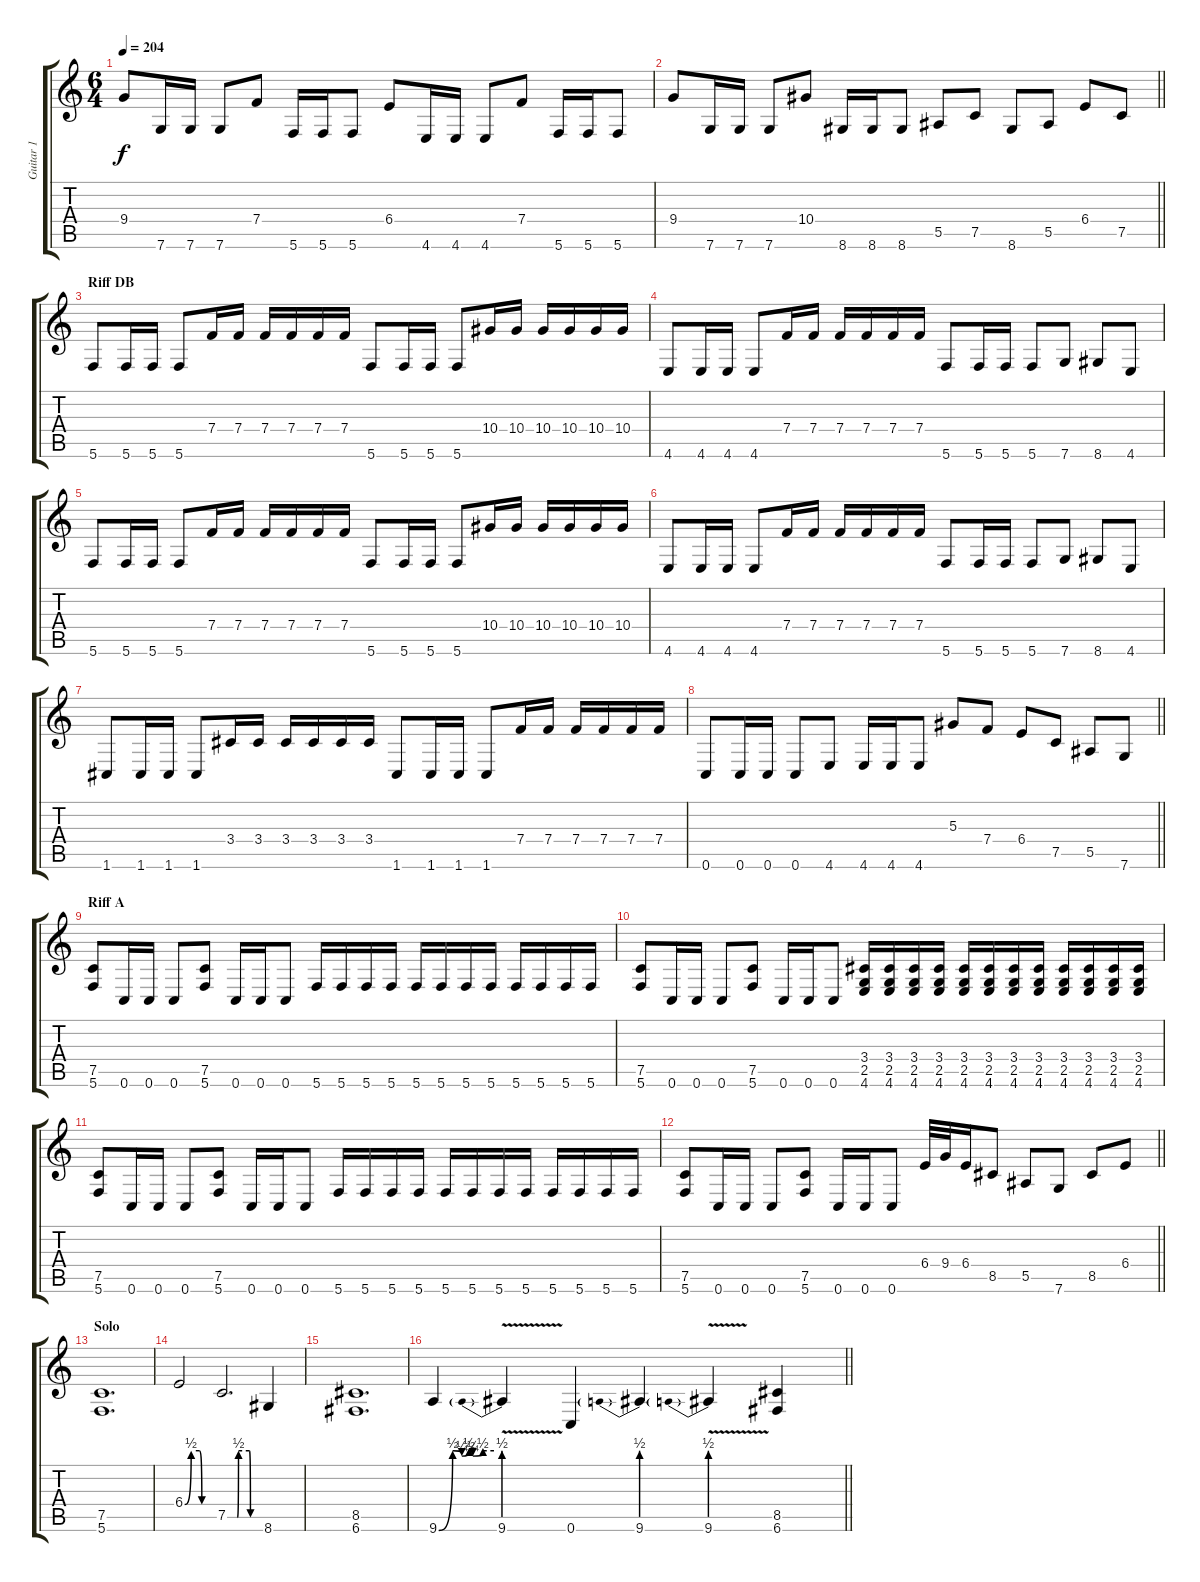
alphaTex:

\track ("Guitar 1" "Guitar 1") {instrument distortionguitar}
\staff {score tabs}
\tuning (C4 G3 Eb3 Bb2 F2 C2) {hide}
\ts (6 4)
\tempo 204
\clef g2
\ks c
9.4.8{dy f} 7.6.16 7.6.16 7.6.8 7.4.8 5.6.16 5.6.16 5.6.8 6.4.8 4.6.16 4.6.16 4.6.8 7.4.8 5.6.16 5.6.16 5.6.8 |
\barLineRight lightlight
9.4.8 7.6.16 7.6.16 7.6.8 10.4.8 8.6.16 8.6.16 8.6.8 5.5.8 7.5.8 8.6.8 5.5.8 6.4.8 7.5.8 |
\section ("" "Riff DB")
5.6.8 5.6.16 5.6.16 5.6.8 7.4.16 7.4.16 7.4.16 7.4.16 7.4.16 7.4.16 5.6.8 5.6.16 5.6.16 5.6.8 10.4.16 10.4.16 10.4.16 10.4.16 10.4.16 10.4.16 |
4.6.8 4.6.16 4.6.16 4.6.8 7.4.16 7.4.16 7.4.16 7.4.16 7.4.16 7.4.16 5.6.8 5.6.16 5.6.16 5.6.8 7.6.8 8.6.8 4.6.8 |
5.6.8 5.6.16 5.6.16 5.6.8 7.4.16 7.4.16 7.4.16 7.4.16 7.4.16 7.4.16 5.6.8 5.6.16 5.6.16 5.6.8 10.4.16 10.4.16 10.4.16 10.4.16 10.4.16 10.4.16 |
4.6.8 4.6.16 4.6.16 4.6.8 7.4.16 7.4.16 7.4.16 7.4.16 7.4.16 7.4.16 5.6.8 5.6.16 5.6.16 5.6.8 7.6.8 8.6.8 4.6.8 |
1.6.8 1.6.16 1.6.16 1.6.8 3.4.16 3.4.16 3.4.16 3.4.16 3.4.16 3.4.16 1.6.8 1.6.16 1.6.16 1.6.8 7.4.16 7.4.16 7.4.16 7.4.16 7.4.16 7.4.16 |
\barLineRight lightlight
0.6.8 0.6.16 0.6.16 0.6.8 4.6.8 4.6.16 4.6.16 4.6.8 5.3.8 7.4.8 6.4.8 7.5.8 5.5.8 7.6.8 |
\section ("" "Riff A")
(7.5 5.6).8 0.6.16 0.6.16 0.6.8 (7.5 5.6).8 0.6.16 0.6.16 0.6.8 5.6.16 5.6.16 5.6.16 5.6.16 5.6.16 5.6.16 5.6.16 5.6.16 5.6.16 5.6.16 5.6.16 5.6.16 |
(7.5 5.6).8 0.6.16 0.6.16 0.6.8 (7.5 5.6).8 0.6.16 0.6.16 0.6.8 (3.4 2.5 4.6).16 (3.4 2.5 4.6).16 (3.4 2.5 4.6).16 (3.4 2.5 4.6).16 (3.4 2.5 4.6).16 (3.4 2.5 4.6).16 (3.4 2.5 4.6).16 (3.4 2.5 4.6).16 (3.4 2.5 4.6).16 (3.4 2.5 4.6).16 (3.4 2.5 4.6).16 (3.4 2.5 4.6).16 |
(7.5 5.6).8 0.6.16 0.6.16 0.6.8 (7.5 5.6).8 0.6.16 0.6.16 0.6.8 5.6.16 5.6.16 5.6.16 5.6.16 5.6.16 5.6.16 5.6.16 5.6.16 5.6.16 5.6.16 5.6.16 5.6.16 |
\barLineRight lightlight
(7.5 5.6).8 0.6.16 0.6.16 0.6.8 (7.5 5.6).8 0.6.16 0.6.16 0.6.8 6.4.32 9.4.32 6.4.16 8.5.8 5.5.8 7.6.8 8.5.8 6.4.8 |
\section ("" "Solo")
(7.5 5.6).1{d balance 8} |
6.4{be (custom 0 0 13 2 30 2 35 0 60 0)}.2 7.5{be (custom 0 0 18 0 20 2 40 2 42 0 60 0)}.2{d} 8.6.4 |
(8.5 6.6).1{d} |
\barLineRight lightlight
9.6{be (custom 0 0 15 2 25 1 33 2 37 1 48 2 60 2)}.4 9.6{be (prebend 0 2 60 2) v}.4 0.6.4 9.6{be (prebend 0 2 60 2)}.4 9.6{be (prebend 0 2 60 2) v}.4 (8.5 6.6).4
